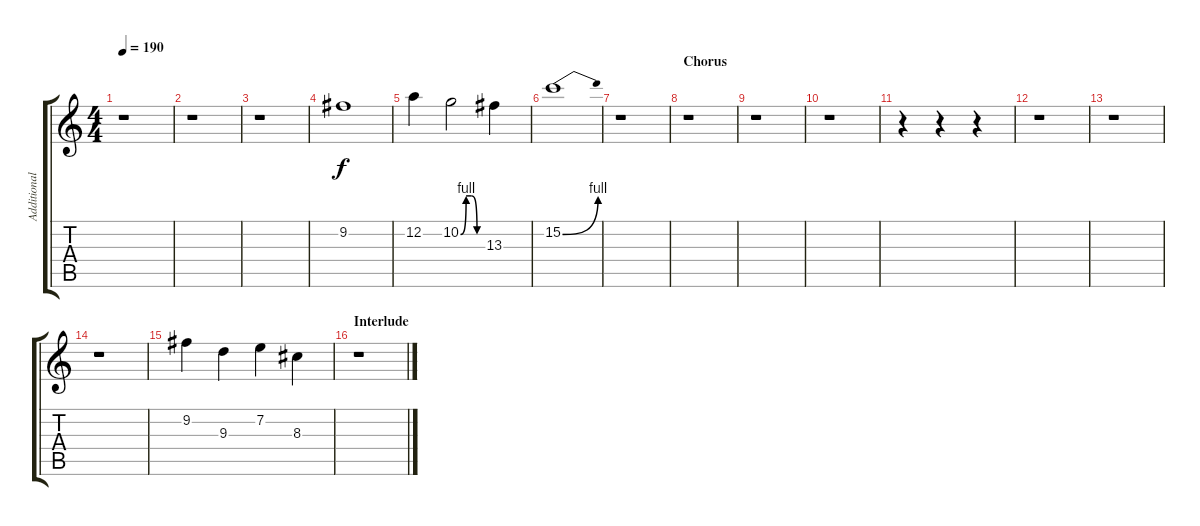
\track ("Additional Guitars" "Additional") {instrument distortionguitar}
\staff {score tabs}
\tuning (D4 A3 F3 C3 G2 D2) {hide}
\ts (4 4)
\tempo 190
\clef g2
\ks c
r.1{dy f} |
r.1 |
r.1 |
9.2.1 |
12.2.4 10.2{be (custom 0 0 15 4 30 4 45 0 60 0)}.2 13.3.4 |
15.2{be (bend 0 0 60 4)}.1 |
r.1 |
\section ("" "Chorus")
r.1 |
r.1 |
r.1 |
r.4 r.4 r.4 |
r.1 |
r.1 |
r.1 |
9.2.4 9.3.4 7.2.4 8.3.4 |
\section ("" "Interlude")
r.1
